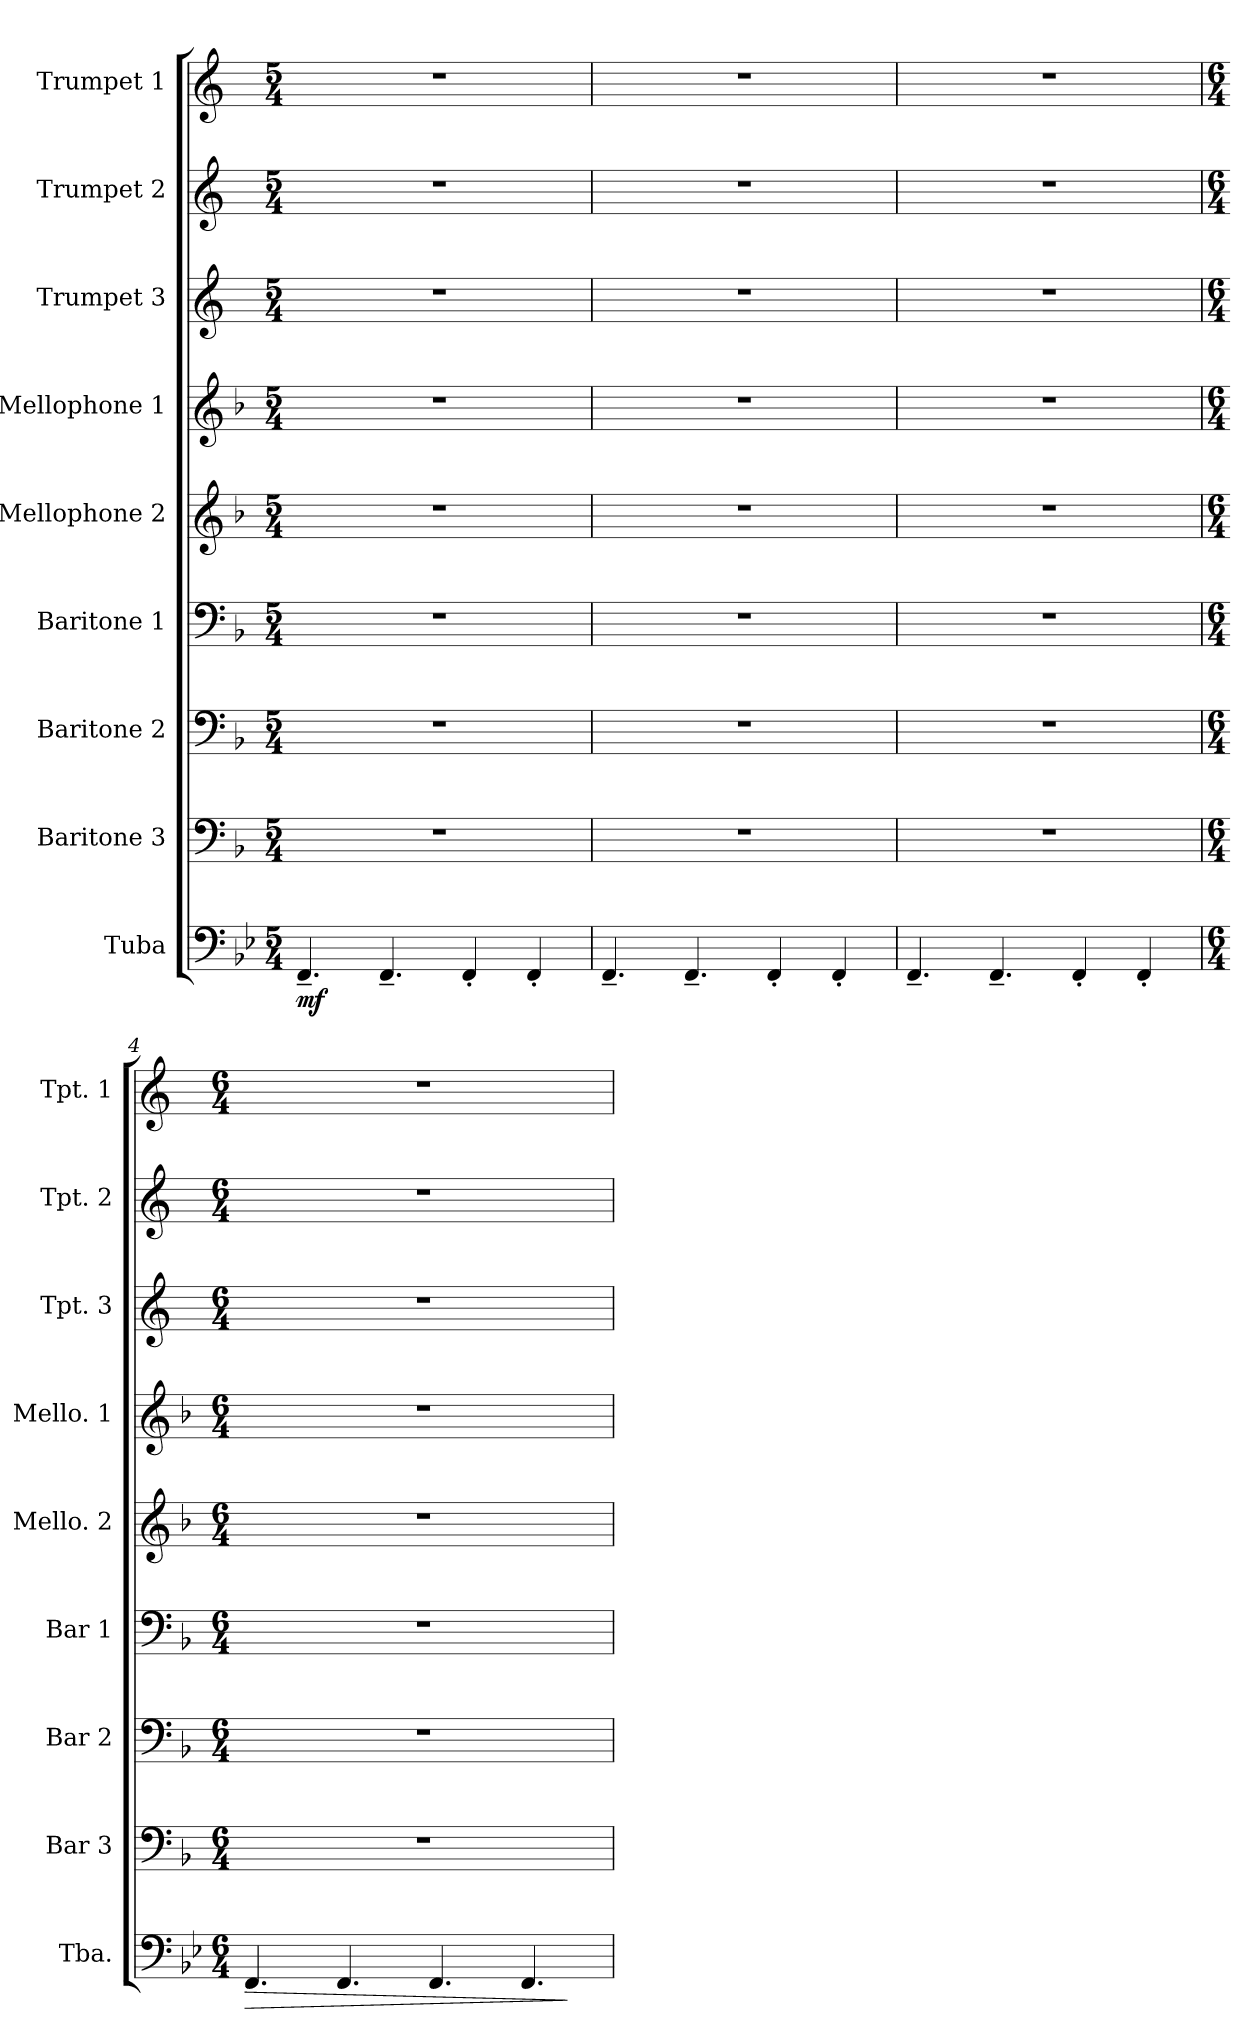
**kern	**dynam	**kern	**kern	**kern	**kern	**kern	**kern	**kern	**kern
*part9	*part9	*part8	*part7	*part6	*part5	*part4	*part3	*part2	*part1
*staff9	*staff9	*staff8	*staff7	*staff6	*staff5	*staff4	*staff3	*staff2	*staff1
*I"Tuba	*	*I"Baritone 3	*I"Baritone 2	*I"Baritone 1	*I"Mellophone 2	*I"Mellophone 1	*I"Trumpet 3	*I"Trumpet 2	*I"Trumpet 1
*I'Tba.	*	*I'Bar 3	*I'Bar 2	*I'Bar 1	*I'Mello. 2	*I'Mello. 1	*I'Tpt. 3	*I'Tpt. 2	*I'Tpt. 1
*clefF4	*	*clefF4	*clefF4	*clefF4	*clefG2	*clefG2	*clefG2	*clefG2	*clefG2
*	*	*ITrd4c7	*ITrd4c7	*ITrd4c7	*ITrd4c7	*ITrd4c7	*ITrd1c2	*ITrd1c2	*ITrd1c2
*k[b-e-]	*	*k[b-e-]	*k[b-e-]	*k[b-e-]	*k[b-e-]	*k[b-e-]	*k[b-e-]	*k[b-e-]	*k[b-e-]
*M5/4	*	*M5/4	*M5/4	*M5/4	*M5/4	*M5/4	*M5/4	*M5/4	*M5/4
*MM172	*	*MM172	*MM172	*MM172	*MM172	*MM172	*MM172	*MM172	*MM172
=1	=1	=1	=1	=1	=1	=1	=1	=1	=1
!	!LO:DY:b	!	!	!	!	!	!	!	!
4.FF~/	mf	4%5r	4%5r	4%5r	4%5r	4%5r	4%5r	4%5r	4%5r
4.FF~/	.	.	.	.	.	.	.	.	.
4FF'/	.	.	.	.	.	.	.	.	.
4FF'/	.	.	.	.	.	.	.	.	.
=2	=2	=2	=2	=2	=2	=2	=2	=2	=2
4.FF~/	.	4%5r	4%5r	4%5r	4%5r	4%5r	4%5r	4%5r	4%5r
4.FF~/	.	.	.	.	.	.	.	.	.
4FF'/	.	.	.	.	.	.	.	.	.
4FF'/	.	.	.	.	.	.	.	.	.
=3	=3	=3	=3	=3	=3	=3	=3	=3	=3
4.FF~/	.	4%5r	4%5r	4%5r	4%5r	4%5r	4%5r	4%5r	4%5r
4.FF~/	.	.	.	.	.	.	.	.	.
4FF'/	.	.	.	.	.	.	.	.	.
4FF'/	.	.	.	.	.	.	.	.	.
=4	=4	=4	=4	=4	=4	=4	=4	=4	=4
*M6/4	*	*M6/4	*M6/4	*M6/4	*M6/4	*M6/4	*M6/4	*M6/4	*M6/4
!	!LO:HP:b	!	!	!	!	!	!	!	!
4.FF/	>	1.r	1.r	1.r	1.r	1.r	1.r	1.r	1.r
4.FF/	.	.	.	.	.	.	.	.	.
4.FF/	.	.	.	.	.	.	.	.	.
4.FF/	.	.	.	.	.	.	.	.	.
.	]	.	.	.	.	.	.	.	.
=	=	=	=	=	=	=	=	=	=
*-	*-	*-	*-	*-	*-	*-	*-	*-	*-
